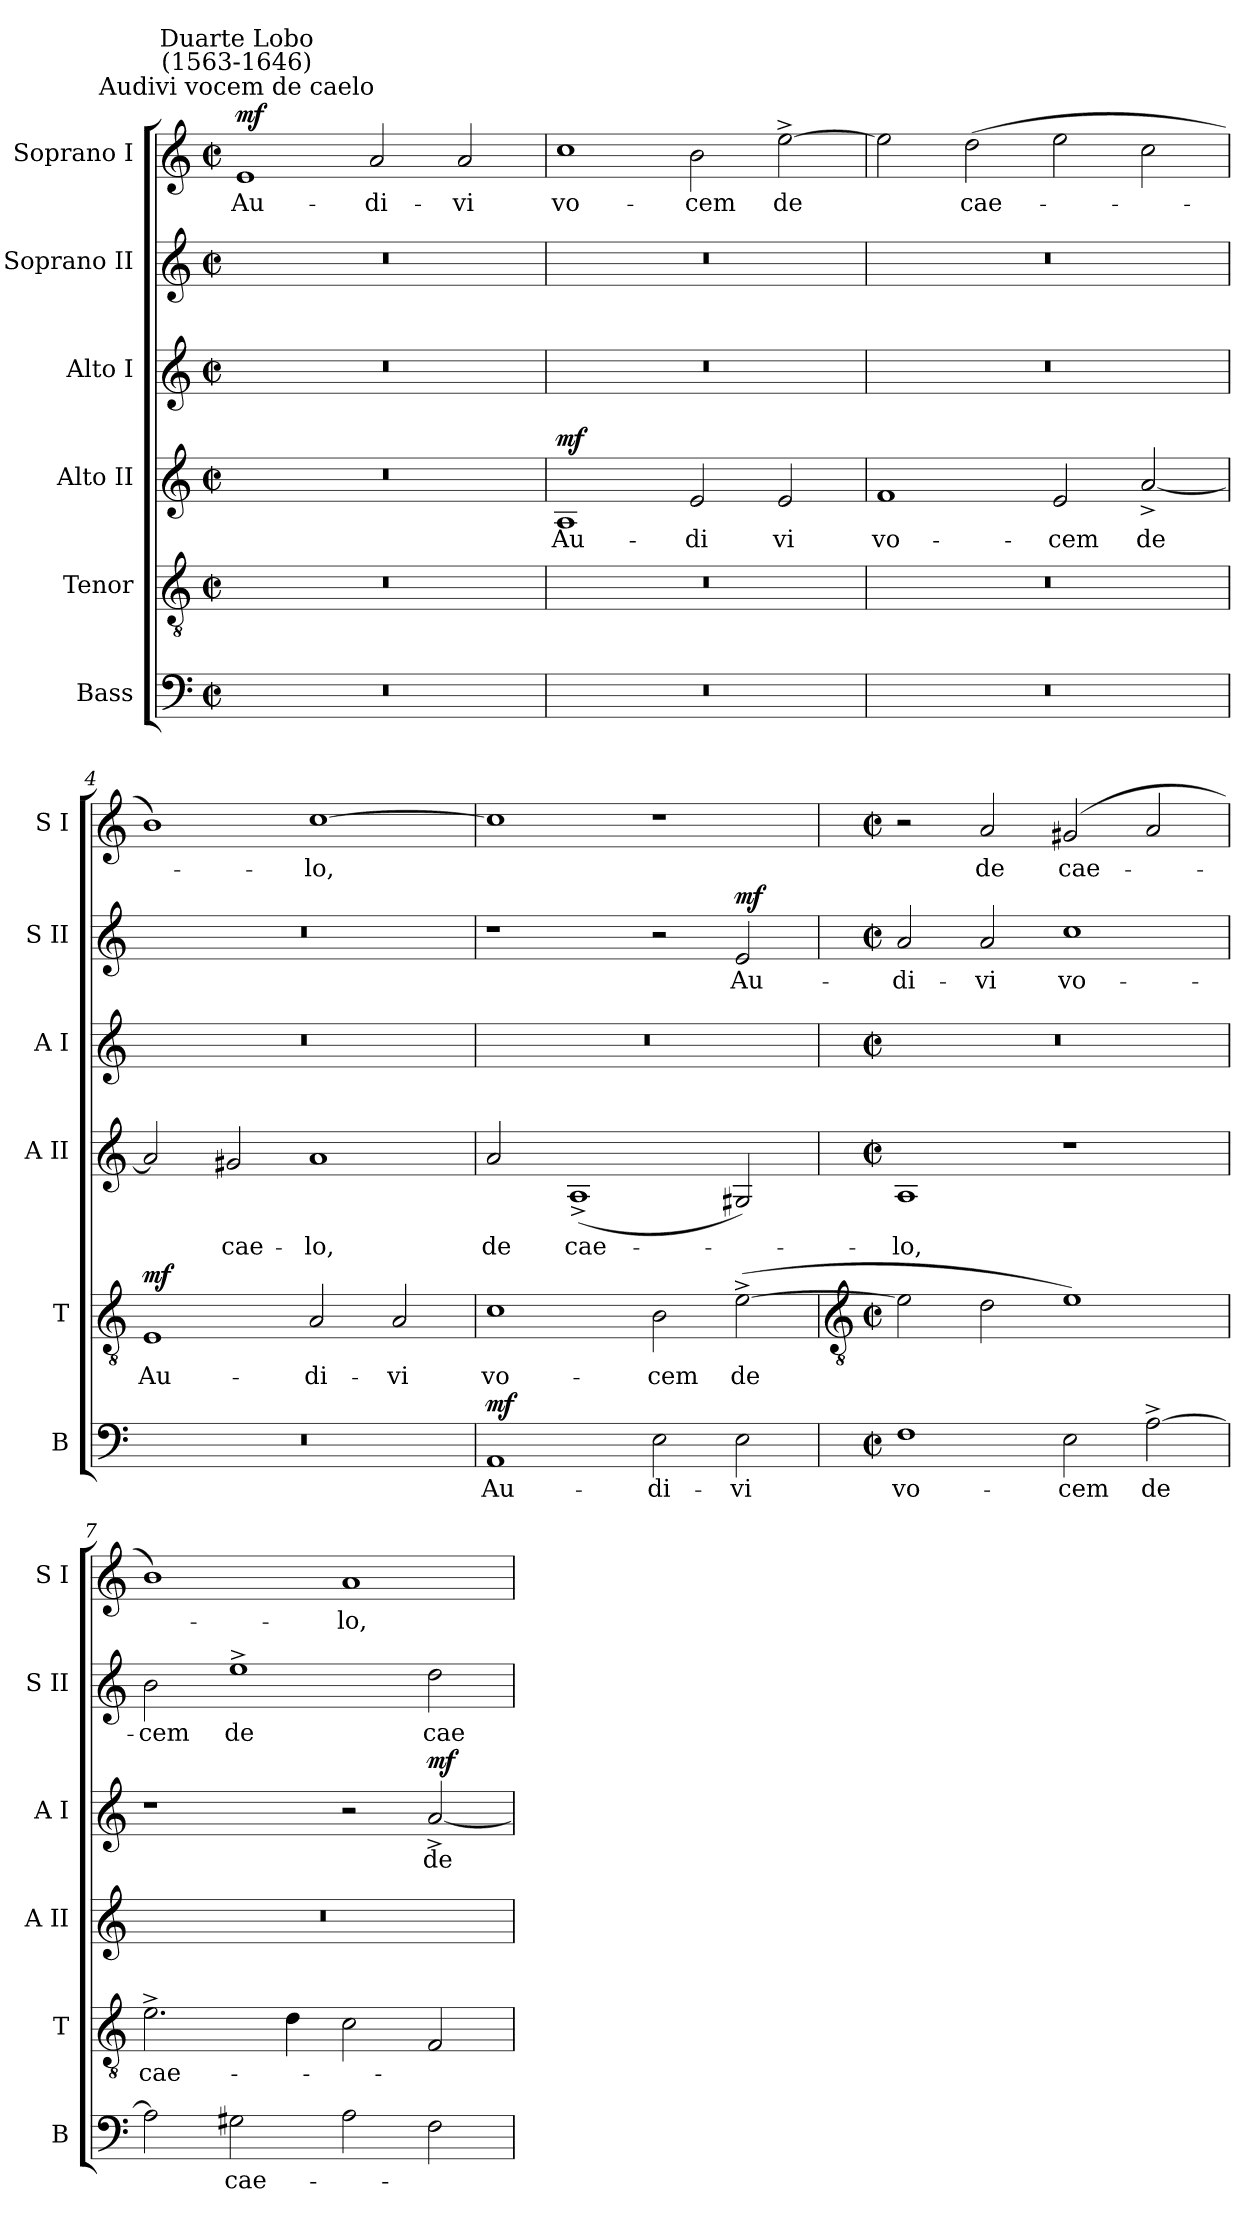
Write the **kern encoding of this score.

**kern	**text	**dynam	**kern	**text	**dynam	**kern	**text	**dynam	**kern	**text	**dynam	**kern	**text	**dynam	**kern	**text	**dynam
*part6	*part6	*part6	*part5	*part5	*part5	*part4	*part4	*part4	*part3	*part3	*part3	*part2	*part2	*part2	*part1	*part1	*part1
*staff6	*staff6	*staff6	*staff5	*staff5	*staff5	*staff4	*staff4	*staff4	*staff3	*staff3	*staff3	*staff2	*staff2	*staff2	*staff1	*staff1	*staff1
*I"Bass	*	*	*I"Tenor	*	*	*I"Alto II	*	*	*I"Alto I	*	*	*I"Soprano II	*	*	*I"Soprano I	*	*
*I'B	*	*	*I'T	*	*	*I'A II	*	*	*I'A I	*	*	*I'S II	*	*	*I'S I	*	*
*clefF4	*	*	*clefGv2	*	*	*clefG2	*	*	*clefG2	*	*	*clefG2	*	*	*clefG2	*	*
*k[]	*	*	*k[]	*	*	*k[]	*	*	*k[]	*	*	*k[]	*	*	*k[]	*	*
*C:	*	*	*C:	*	*	*C:	*	*	*C:	*	*	*C:	*	*	*C:	*	*
*M4/2	*	*	*M4/2	*	*	*M4/2	*	*	*M4/2	*	*	*M4/2	*	*	*M4/2	*	*
*met(c|)	*	*	*met(c|)	*	*	*met(c|)	*	*	*met(c|)	*	*	*met(c|)	*	*	*met(c|)	*	*
=1	=1	=1	=1	=1	=1	=1	=1	=1	=1	=1	=1	=1	=1	=1	=1	=1	=1
!	!	!	!	!	!	!	!	!	!	!	!	!	!	!	!LO:TX:a:cj:t=Audivi vocem de caelo	!	!
!	!	!	!	!	!	!	!	!	!	!	!	!	!	!	!LO:TX:a:cj:t=Duarte Lobo\n(1563-1646)	!	!
!	!	!	!	!	!	!	!	!	!	!	!	!	!	!	!	!LO:LY:b	!LO:DY:b
0r	.	.	0r	.	.	0r	.	.	0r	.	.	0r	.	.	1e	Au-	mf
!	!	!	!	!	!	!	!	!	!	!	!	!	!	!	!	!LO:LY:b	!
.	.	.	.	.	.	.	.	.	.	.	.	.	.	.	2a	-di-	.
!	!	!	!	!	!	!	!	!	!	!	!	!	!	!	!	!LO:LY:b	!
.	.	.	.	.	.	.	.	.	.	.	.	.	.	.	2a	-vi	.
=2	=2	=2	=2	=2	=2	=2	=2	=2	=2	=2	=2	=2	=2	=2	=2	=2	=2
!	!	!	!	!	!	!	!LO:LY:b	!LO:DY:b	!	!	!	!	!	!	!	!LO:LY:b	!
0r	.	.	0r	.	.	1A	Au--	mf	0r	.	.	0r	.	.	1cc	vo-	.
!	!	!	!	!	!	!	!LO:LY:b	!	!	!	!	!	!	!	!	!LO:LY:b	!
.	.	.	.	.	.	2e	-di	.	.	.	.	.	.	.	2b	-cem	.
!	!	!	!	!	!	!	!LO:LY:b	!	!	!	!	!	!	!	!	!LO:LY:b	!
.	.	.	.	.	.	2e	vi	.	.	.	.	.	.	.	[2ee^	de	.
=3	=3	=3	=3	=3	=3	=3	=3	=3	=3	=3	=3	=3	=3	=3	=3	=3	=3
!	!	!	!	!	!	!	!LO:LY:b	!	!	!	!	!	!	!	!	!	!
0r	.	.	0r	.	.	1f	vo-	.	0r	.	.	0r	.	.	2ee]	.	.
!	!	!	!	!	!	!	!	!	!	!	!	!	!	!	!	!LO:LY:b	!
.	.	.	.	.	.	.	.	.	.	.	.	.	.	.	(>2dd	cae-	.
!	!	!	!	!	!	!	!LO:LY:b	!	!	!	!	!	!	!	!	!	!
.	.	.	.	.	.	2e	-cem	.	.	.	.	.	.	.	2ee	.	.
!	!	!	!	!	!	!	!LO:LY:b	!	!	!	!	!	!	!	!	!	!
.	.	.	.	.	.	[2a^	de	.	.	.	.	.	.	.	2cc	.	.
=4	=4	=4	=4	=4	=4	=4	=4	=4	=4	=4	=4	=4	=4	=4	=4	=4	=4
!	!	!	!	!LO:LY:b	!LO:DY:b	!	!	!	!	!	!	!	!	!	!	!	!
0r	.	.	1E	Au-	mf	2a]	.	.	0r	.	.	0r	.	.	1b)	.	.
!	!	!	!	!	!	!	!LO:LY:b	!	!	!	!	!	!	!	!	!	!
.	.	.	.	.	.	2g#X	cae-	.	.	.	.	.	.	.	.	.	.
!	!	!	!	!LO:LY:b	!	!	!LO:LY:b	!	!	!	!	!	!	!	!	!LO:LY:b	!
.	.	.	2A	-di-	.	1a	-lo,	.	.	.	.	.	.	.	[1cc	lo,	.
!	!	!	!	!LO:LY:b	!	!	!	!	!	!	!	!	!	!	!	!	!
.	.	.	2A	-vi	.	.	.	.	.	.	.	.	.	.	.	.	.
=5	=5	=5	=5	=5	=5	=5	=5	=5	=5	=5	=5	=5	=5	=5	=5	=5	=5
!	!LO:LY:b	!LO:DY:b	!	!LO:LY:b	!	!	!LO:LY:b	!	!	!	!	!	!	!	!	!	!
1AA	Au-	mf	1c	vo-	.	2a	de	.	0r	.	.	1r	.	.	1cc]	.	.
!	!	!	!	!	!	!	!LO:LY:b	!	!	!	!	!	!	!	!	!	!
.	.	.	.	.	.	(<1A^	cae-	.	.	.	.	.	.	.	.	.	.
!	!LO:LY:b	!	!	!LO:LY:b	!	!	!	!	!	!	!	!	!	!	!	!	!
2E	-di-	.	2B	-cem	.	.	.	.	.	.	.	2r	.	.	1r	.	.
!	!LO:LY:b	!	!	!LO:LY:b	!	!	!	!	!	!	!	!	!LO:LY:b	!LO:DY:b	!	!	!
2E	-vi	.	(>[2e^	de	.	2G#X)	.	.	.	.	.	2e	Au-	mf	.	.	.
!!LO:LB:g=z
=6	=6	=6	=6	=6	=6	=6	=6	=6	=6	=6	=6	=6	=6	=6	=6	=6	=6
*	*	*	*clefGv2	*	*	*	*	*	*	*	*	*	*	*	*	*	*
*M4/2	*	*	*M4/2	*	*	*M4/2	*	*	*M4/2	*	*	*M4/2	*	*	*M4/2	*	*
*met(c|)	*	*	*met(c|)	*	*	*met(c|)	*	*	*met(c|)	*	*	*met(c|)	*	*	*met(c|)	*	*
!	!LO:LY:b	!	!	!	!	!	!LO:LY:b	!	!	!	!	!	!LO:LY:b	!	!	!	!
1F	vo-	.	2e]	.	.	1A	lo,	.	0r	.	.	2a	-di-	.	2r	.	.
!	!	!	!	!	!	!	!	!	!	!	!	!	!LO:LY:b	!	!	!LO:LY:b	!
.	.	.	2d	.	.	.	.	.	.	.	.	2a	-vi	.	2a	de	.
!	!LO:LY:b	!	!	!	!	!	!	!	!	!	!	!	!LO:LY:b	!	!	!LO:LY:b	!
2E	-cem	.	1e)	.	.	1r	.	.	.	.	.	1cc	vo-	.	(<2g#X	cae-	.
!	!LO:LY:b	!	!	!	!	!	!	!	!	!	!	!	!	!	!	!	!
[2A^	de	.	.	.	.	.	.	.	.	.	.	.	.	.	2a	.	.
=7	=7	=7	=7	=7	=7	=7	=7	=7	=7	=7	=7	=7	=7	=7	=7	=7	=7
!	!	!	!	!LO:LY:b	!	!	!	!	!	!	!	!	!LO:LY:b	!	!	!	!
2A]	.	.	2.e^	cae-	.	0r	.	.	1r	.	.	2b	-cem	.	1b)	.	.
!	!LO:LY:b	!	!	!	!	!	!	!	!	!	!	!	!LO:LY:b	!	!	!	!
2G#X	cae-	.	.	.	.	.	.	.	.	.	.	1ee^	de	.	.	.	.
.	.	.	4d	.	.	.	.	.	.	.	.	.	.	.	.	.	.
!	!	!	!	!	!	!	!	!	!	!	!	!	!	!	!	!LO:LY:b	!
2A	.	.	2c	.	.	.	.	.	2r	.	.	.	.	.	1a	lo,	.
!	!	!	!	!	!	!	!	!	!	!LO:LY:b	!LO:DY:b	!	!LO:LY:b	!	!	!	!
2F	.	.	2F	.	.	.	.	.	[2a^	de	mf	2dd	cae-	.	.	.	.
=	=	=	=	=	=	=	=	=	=	=	=	=	=	=	=	=	=
*-	*-	*-	*-	*-	*-	*-	*-	*-	*-	*-	*-	*-	*-	*-	*-	*-	*-
